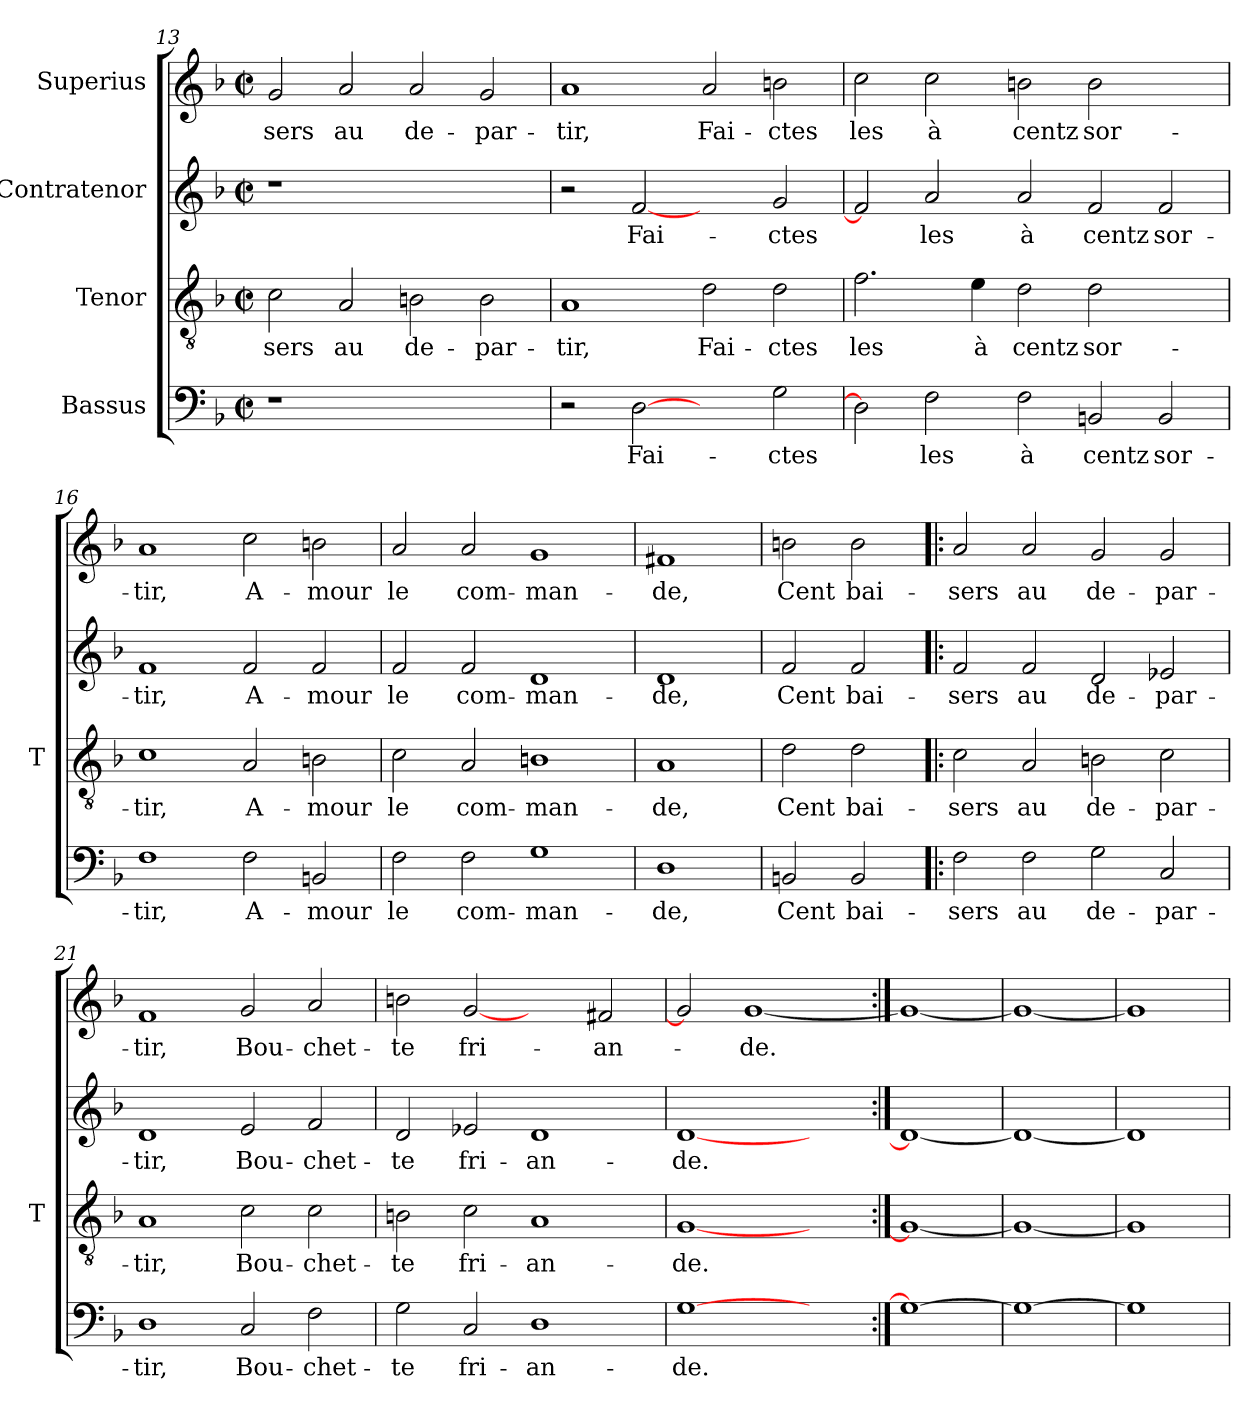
**kern	**text	**kern	**text	**kern	**text	**kern	**text
*part4	*part4	*part3	*part3	*part2	*part2	*part1	*part1
*staff4	*staff4	*staff3	*staff3	*staff2	*staff2	*staff1	*staff1
*I"Bassus	*	*I"Tenor	*	*I"Contratenor	*	*I"Superius	*
*	*	*I'T	*	*	*	*	*
*clefF4	*	*clefGv2	*	*clefG2	*	*clefG2	*
*k[b-]	*	*k[b-]	*	*k[b-]	*	*k[b-]	*
*F:	*	*F:	*	*F:	*	*F:	*
*M2/2	*	*M2/2	*	*M2/2	*	*M2/2	*
*met(c|)	*	*met(c|)	*	*met(c|)	*	*met(c|)	*
=13	=13	=13	=13	=13	=13	=13	=13
1r	.	2c	-sers	1r	.	2g	-sers
.	.	2A	-au	.	.	2a	-au
1ryy	.	2Bn	de-	1ryy	.	2a	de-
.	.	2B	par-	.	.	2g	par-
=14	=14	=14	=14	=14	=14	=14	=14
2r	.	1A	-tir,	2r	.	1a	-tir,
[2D	Fai-	.	.	[2f	Fai-	.	.
2ryy	.	2d	Fai-	2ryy	.	2a	Fai-
2G	-ctes	2d	-ctes	2g	-ctes	2b	-ctes
!!LO:PB:g=z
=15	=15	=15	=15	=15	=15	=15	=15
2D]	.	2.f	-les	2f]	.	2cc	-les
2F	-les	.	.	2a	-les	2cc	-à
.	.	4e	-à	.	.	.	.
2F	-à	2d	-centz	2a	-à	2b	-centz
2BBn	-centz	2d	sor-	2f	-centz	2b	sor-
2BB	sor-	2ryy	.	2f	sor-	2ryy	.
=16	=16	=16	=16	=16	=16	=16	=16
1F	-tir,	1c	-tir,	1f	-tir,	1a	-tir,
2F	A-	2A	A-	2f	A-	2cc	A-
2BBn	-mour	2Bn	-mour	2f	-mour	2b	-mour
=17	=17	=17	=17	=17	=17	=17	=17
2F	-le	2c	-le	2f	-le	2a	-le
2F	com-	2A	com-	2f	com-	2a	com-
1G	man-	1Bn	man-	1d	man-	1g	man-
=18	=18	=18	=18	=18	=18	=18	=18
1D	-de,	1A	-de,	1d	-de,	1f#X	-de,
=19	=19	=19	=19	=19	=19	=19	=19
2BBn	-Cent	2d	-Cent	2f	-Cent	2b	-Cent
2BB	bai-	2d	bai-	2f	bai-	2b	bai-
=20!|:	=20!|:	=20!|:	=20!|:	=20!|:	=20!|:	=20!|:	=20!|:
2F	-sers	2c	-sers	2f	-sers	2a	-sers
2F	-au	2A	-au	2f	-au	2a	-au
2G	de-	2Bn	de-	2d	de-	2g	de-
2C	par-	2c	par-	2e-X	par-	2g	par-
=21	=21	=21	=21	=21	=21	=21	=21
1D	-tir,	1A	-tir,	1d	-tir,	1f	-tir,
2C	Bou-	2c	Bou-	2e	Bou-	2g	Bou-
2F	chet-	2c	chet-	2f	chet-	2a	chet-
=22	=22	=22	=22	=22	=22	=22	=22
2G	-te	2Bn	-te	2d	-te	2b	-te
2C	fri-	2c	fri-	2e-X	fri-	[2g	fri-
1D	an-	1A	an-	1d	an-	2ryy	.
.	.	.	.	.	.	2f#X	an-
=23	=23	=23	=23	=23	=23	=23	=23
[1G	-de.	[1G	-de.	[1d	-de.	2g]	.
.	.	.	.	.	.	[1g	-de.
2ryy	.	2ryy	.	2ryy	.	.	.
=24:|!	=24:|!	=24:|!	=24:|!	=24:|!	=24:|!	=24:|!	=24:|!
1G_	.	1G_	.	1d_	.	1g_	.
=25	=25	=25	=25	=25	=25	=25	=25
1G_	.	1G_	.	1d_	.	1g_	.
=26	=26	=26	=26	=26	=26	=26	=26
1G]	.	1G]	.	1d]	.	1g]	.
=	=	=	=	=	=	=	=
*-	*-	*-	*-	*-	*-	*-	*-
